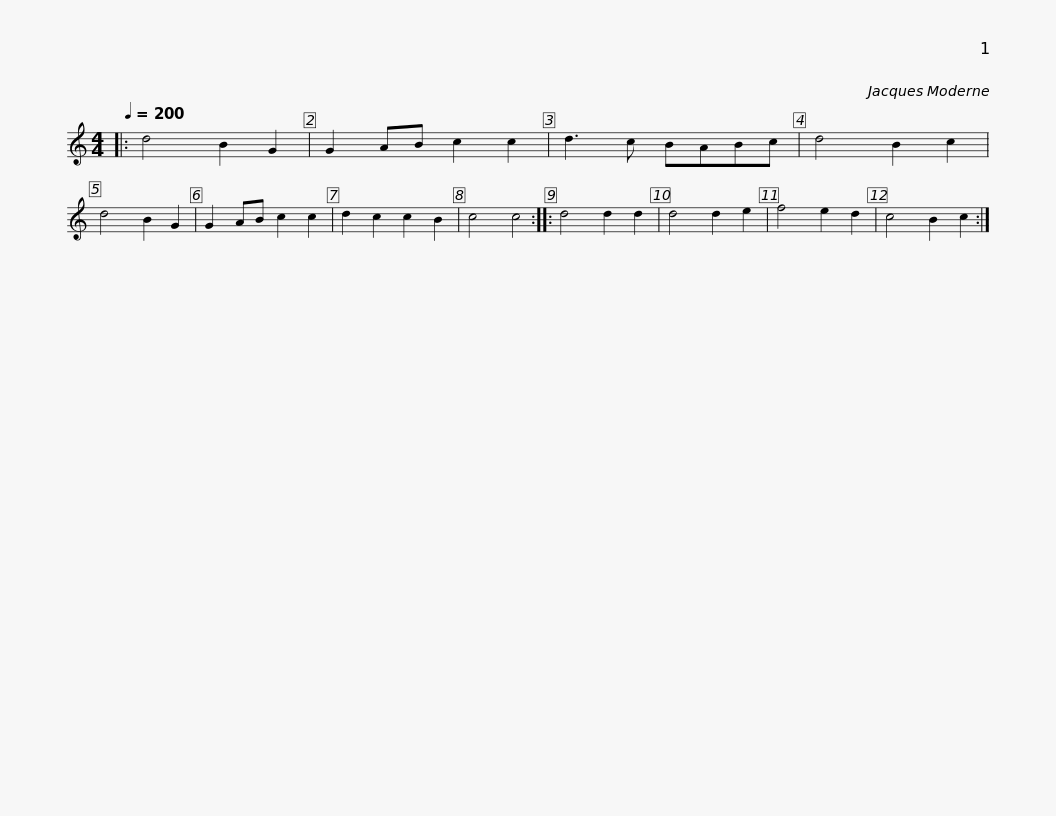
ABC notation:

X:1
L:1/8
Q:1/4=200
M:4/4
I:linebreak $
K:C
V:1 treble
V:1
|: d4 B2 G2 | G2 AB c2 c2 | d3 c BABc | d4 B2 c2 | d4 B2 G2 | %5
 G2 AB c2 c2 | d2 c2 c2 B2 | c4 c4 :: d4 d2 d2 | d4 d2 e2 |$ %10
 f4 e2 d2 | c4 B2 c2 :| %12
